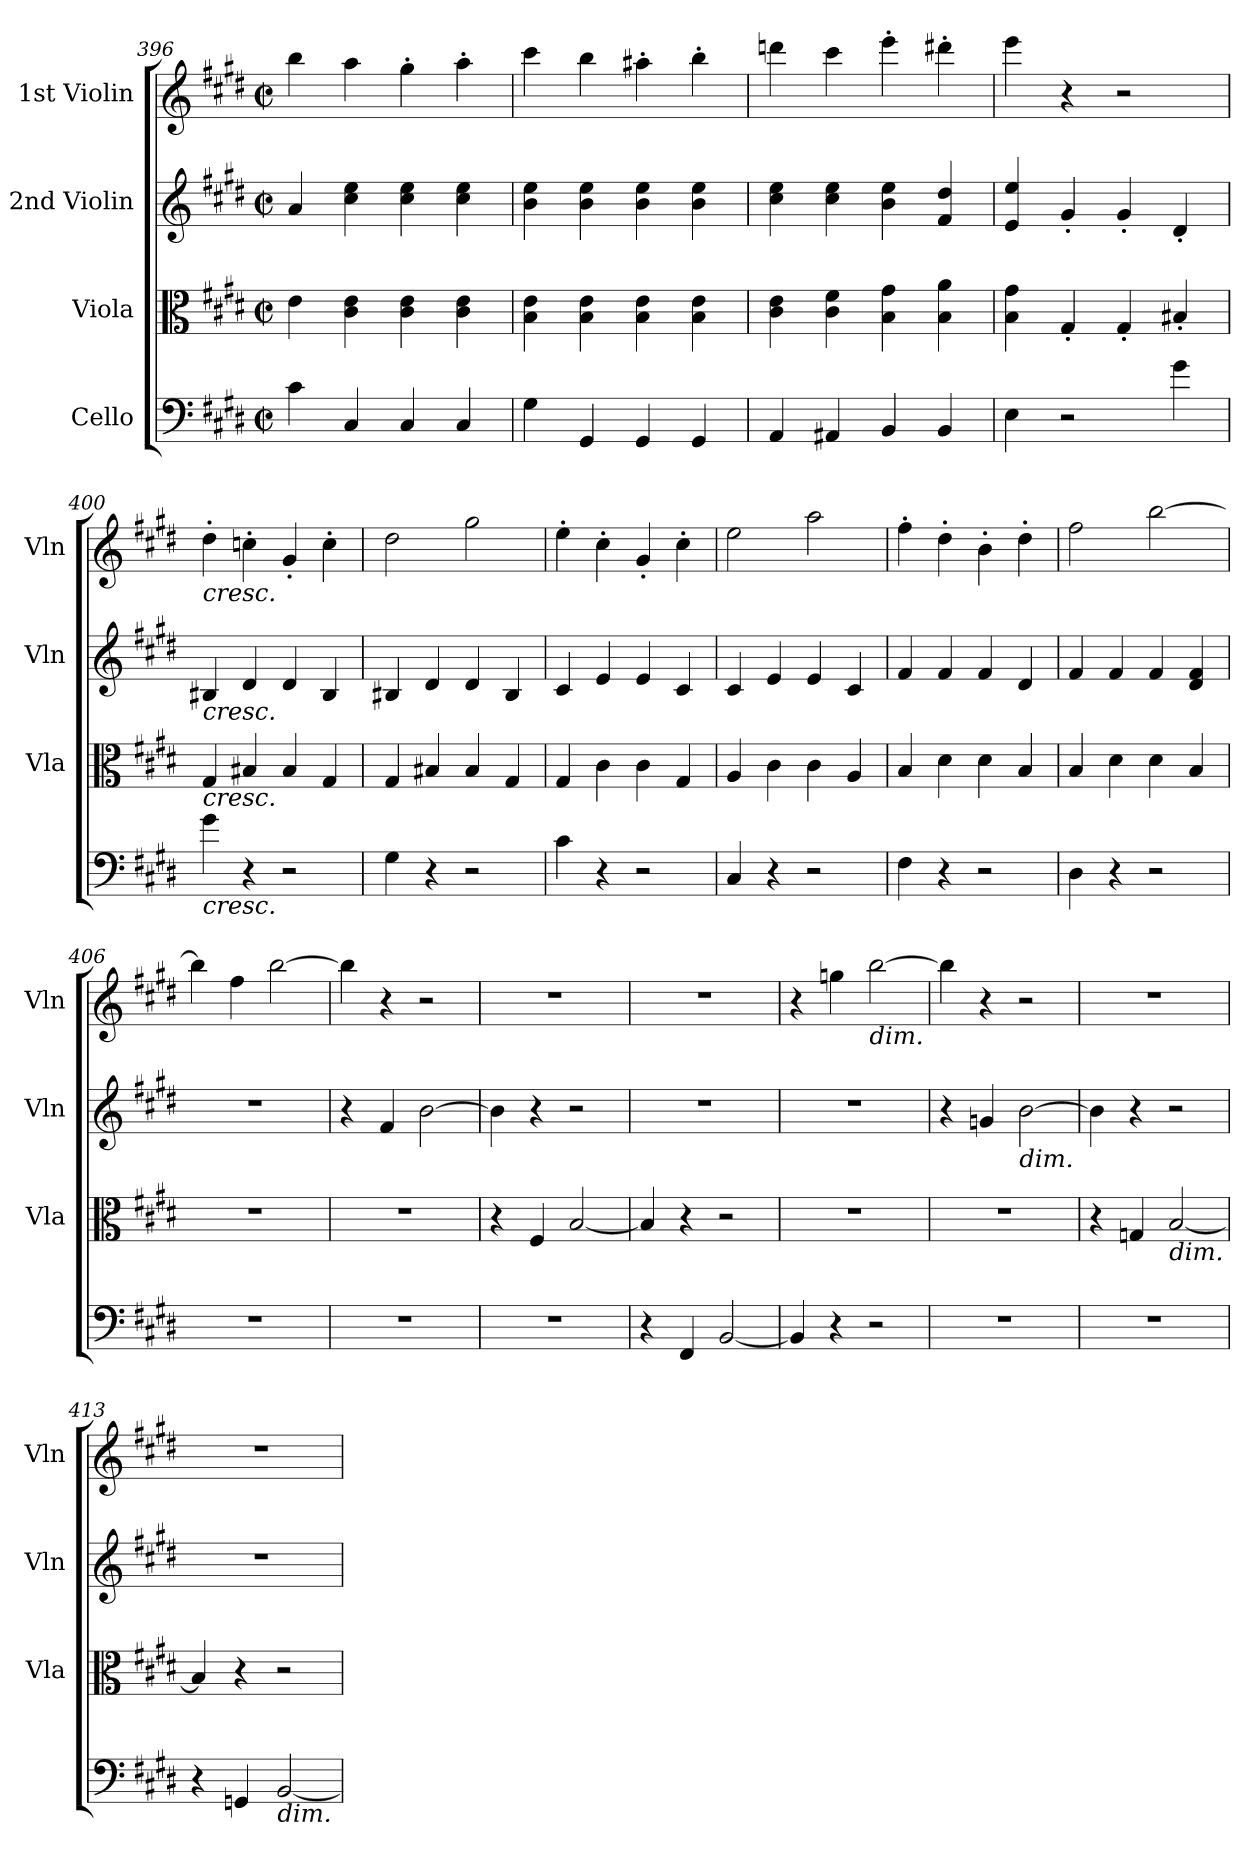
**kern	**kern	**kern	**kern
*part4	*part3	*part2	*part1
*staff4	*staff3	*staff2	*staff1
*I"Cello	*I"Viola	*I"2nd Violin	*I"1st Violin
*	*I'Vla	*I'Vln	*I'Vln
*clefF4	*clefC3	*clefG2	*clefG2
*k[f#c#g#d#]	*k[f#c#g#d#]	*k[f#c#g#d#]	*k[f#c#g#d#]
*E:	*E:	*E:	*E:
*M2/2	*M2/2	*M2/2	*M2/2
*met(c|)	*met(c|)	*met(c|)	*met(c|)
=396	=396	=396	=396
4c#\	4e\	4a/	4bb\
4C#/	4c#\ 4e\	4cc#\ 4ee\	4aa\
4C#/	4c#\ 4e\	4cc#\ 4ee\	4gg#'\
4C#/	4c#\ 4e\	4cc#\ 4ee\	4aa'\
!!LO:LB:g=z
=397	=397	=397	=397
4G#\	4B\ 4e\	4b\ 4ee\	4ccc#\
4GG#/	4B\ 4e\	4b\ 4ee\	4bb\
4GG#/	4B\ 4e\	4b\ 4ee\	4aa#X'\
4GG#/	4B\ 4e\	4b\ 4ee\	4bb'\
=398	=398	=398	=398
4AA/	4c#\ 4e\	4cc#\ 4ee\	4dddn\
4AA#X/	4c#\ 4f#\	4cc#\ 4ee\	4ccc#\
4BB/	4B\ 4g#\	4b\ 4ee\	4eee'\
4BB/	4B\ 4a\	4f#/ 4dd#/	4ddd#X'\
=399	=399	=399	=399
4E\	4B\ 4g#\	4e/ 4ee/	4eee\
2r	4G#'/	4g#'/	4r
.	4G#'/	4g#'/	2r
4g#\	4B#X'/	4d#'/	.
!!LO:LB:g=z
=400	=400	=400	=400
!	!	!	!LO:TX:b:i:t=cresc.
!	!	!LO:TX:b:i:t=cresc.	!
!	!LO:TX:b:i:t=cresc.	!	!
!LO:TX:b:i:t=cresc.	!	!	!
4g#\	4G#/	4B#X/	4dd#'\
4r	4B#X/	4d#/	4ccn'\
2r	4B#/	4d#/	4g#'/
.	4G#/	4B#/	4cc'\
=401	=401	=401	=401
4G#\	4G#/	4B#X/	2dd#\
4r	4B#X/	4d#/	.
2r	4B#/	4d#/	2gg#\
.	4G#/	4B#/	.
=402	=402	=402	=402
4c#\	4G#/	4c#/	4ee'\
4r	4c#\	4e/	4cc#'\
2r	4c#\	4e/	4g#'/
.	4G#/	4c#/	4cc#'\
=403	=403	=403	=403
4C#/	4A/	4c#/	2ee\
4r	4c#\	4e/	.
2r	4c#\	4e/	2aa\
.	4A/	4c#/	.
=404	=404	=404	=404
4F#\	4B/	4f#/	4ff#'\
4r	4d#\	4f#/	4dd#'\
2r	4d#\	4f#/	4b'\
.	4B/	4d#/	4dd#'\
=405	=405	=405	=405
4D#\	4B/	4f#/	2ff#\
4r	4d#\	4f#/	.
2r	4d#\	4f#/	[2bb\
.	4B/	4d#/ 4f#/	.
=406	=406	=406	=406
1r	1r	1r	4bb\]
.	.	.	4ff#\
.	.	.	[2bb\
=407	=407	=407	=407
1r	1r	4r	4bb\]
.	.	4f#/	4r
.	.	[2b\	2r
!!LO:PB:g=z
=408	=408	=408	=408
1r	4r	4b\]	1r
.	4F#/	4r	.
.	[2B/	2r	.
=409	=409	=409	=409
4r	4B/]	1r	1r
4FF#/	4r	.	.
[2BB/	2r	.	.
=410	=410	=410	=410
4BB/]	1r	1r	4r
4r	.	.	4ggn\
!	!	!	!LO:TX:b:i:t=dim.
2r	.	.	[2bb\
=411	=411	=411	=411
1r	1r	4r	4bb\]
.	.	4gn/	4r
!	!	!LO:TX:b:i:t=dim.	!
.	.	[2b\	2r
!!LO:LB:g=z
=412	=412	=412	=412
1r	4r	4b\]	1r
.	4Gn/	4r	.
!	!LO:TX:b:i:t=dim.	!	!
.	[2B/	2r	.
=413	=413	=413	=413
4r	4B/]	1r	1r
4GGn/	4r	.	.
!LO:TX:b:i:t=dim.	!	!	!
[2BB/	2r	.	.
=	=	=	=
*-	*-	*-	*-
